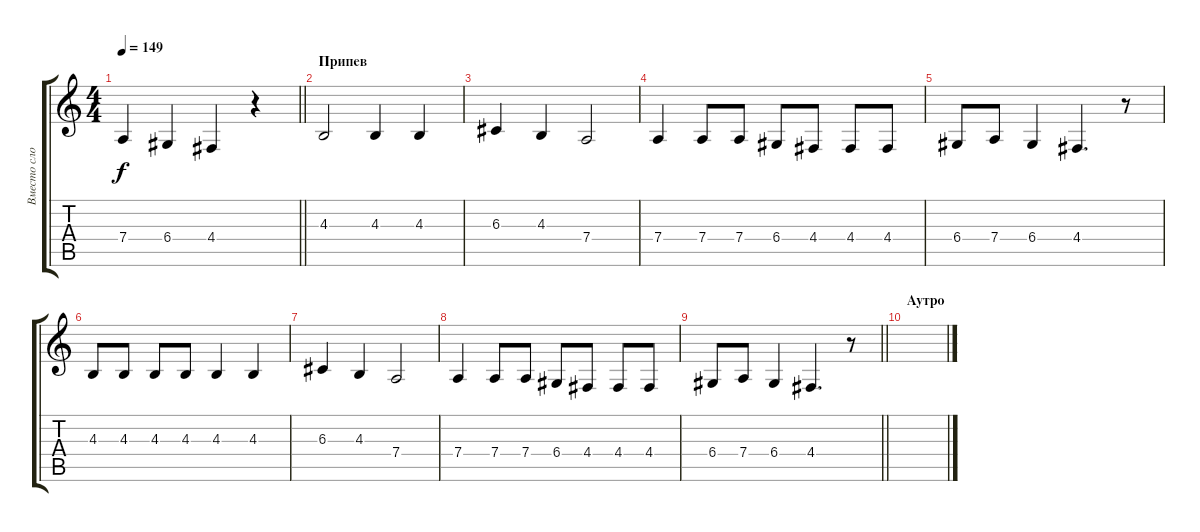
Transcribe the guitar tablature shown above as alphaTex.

\track ("Вместо слов" "Вместо сло") {instrument fx5brightness}
\staff {score tabs}
\tuning (E4 B3 G3 D3 A2 E2) {hide}
\ts (4 4)
\tempo 149
\clef g2
\barLineRight lightlight
\ks c
7.4.4{dy f} 6.4.4 4.4.4 r.4 |
\section ("" "Припев")
4.3.2 4.3.4 4.3.4 |
6.3.4 4.3.4 7.4.2 |
7.4.4 7.4.8 7.4.8 6.4.8 4.4.8 4.4.8 4.4.8 |
6.4.8 7.4.8 6.4.4 4.4.4{d} r.8 |
4.3.8 4.3.8 4.3.8 4.3.8 4.3.4 4.3.4 |
6.3.4 4.3.4 7.4.2 |
7.4.4 7.4.8 7.4.8 6.4.8 4.4.8 4.4.8 4.4.8 |
\barLineRight lightlight
6.4.8 7.4.8 6.4.4 4.4.4{d} r.8 |
\section ("" "Аутро")
